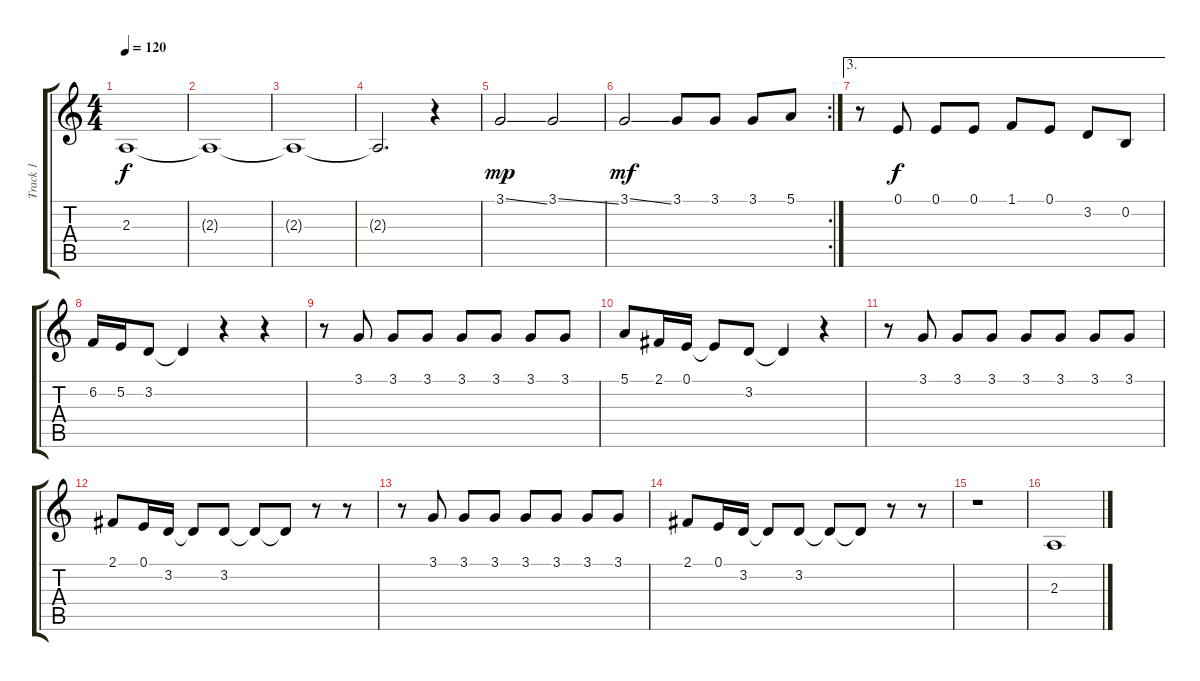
\track ("Track 1" "Track 1") {instrument tenorsax}
\staff {score tabs}
\tuning (E4 B3 G3 D3 A2 E2) {hide}
\ts (4 4)
\tempo 120
\clef g2
\ks c
2.3.1{dy f} |
2.3{t}.1 |
2.3{t}.1 |
2.3{t}.2{d} r.4 |
3.1{ss}.2{dy mp} 3.1{ss}.2 |
\rc 2
3.1{ss}.2{dy mf} 3.1.8 3.1.8 3.1.8 5.1.8 |
\ae 3
r.8 0.1.8{dy f} 0.1.8 0.1.8 1.1.8 0.1.8 3.2.8 0.2.8 |
6.2.16 5.2.16 3.2.8 3.2{t}.4 r.4 r.4 |
r.8 3.1.8 3.1.8 3.1.8 3.1.8 3.1.8 3.1.8 3.1.8 |
5.1.8 2.1.16 0.1.16 0.1{t}.8 3.2.8 3.2{t}.4 r.4 |
r.8 3.1.8 3.1.8 3.1.8 3.1.8 3.1.8 3.1.8 3.1.8 |
2.1.8 0.1.16 3.2.16 3.2{t}.8 3.2.8 3.2{t}.8 3.2{t}.8 r.8 r.8 |
r.8 3.1.8 3.1.8 3.1.8 3.1.8 3.1.8 3.1.8 3.1.8 |
2.1.8 0.1.16 3.2.16 3.2{t}.8 3.2.8 3.2{t}.8 3.2{t}.8 r.8 r.8 |
r.1 |
2.3.1
